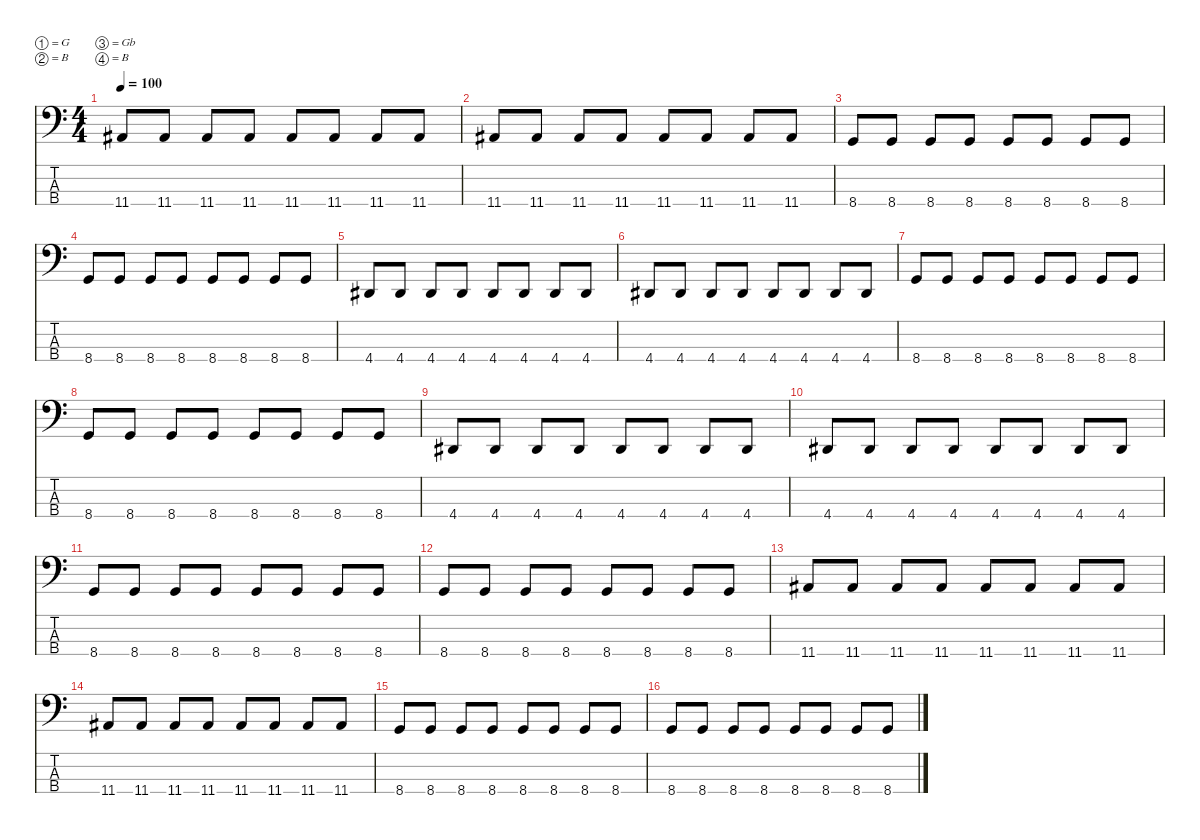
\defaultSystemsLayout 4
\hideDynamics
\bracketExtendMode nobrackets
\singleTrackTrackNamePolicy hidden
\multiTrackTrackNamePolicy hidden
\firstSystemTrackNameMode fullname
\otherSystemsTrackNameOrientation horizontal
\track ("Electric Bass" "el.bs.") {instrument electricbassfinger}
\staff {score tabs}
\tuning (G2 B1 Gb1 B0)
\ts (4 4)
\tempo 100
\clef f4
\ks c
11.4{acc #}.8{dy mf beam Up} 11.4{acc #}.8{beam Up} 11.4{acc #}.8{beam Up} 11.4{acc #}.8{beam Up} 11.4{acc #}.8{beam Up} 11.4{acc #}.8{beam Up} 11.4{acc #}.8{beam Up} 11.4{acc #}.8{beam Up} |
11.4{acc #}.8{beam Up} 11.4{acc #}.8{beam Up} 11.4{acc #}.8{beam Up} 11.4{acc #}.8{beam Up} 11.4{acc #}.8{beam Up} 11.4{acc #}.8{beam Up} 11.4{acc #}.8{beam Up} 11.4{acc #}.8{beam Up} |
8.4.8{beam Up} 8.4.8{beam Up} 8.4.8{beam Up} 8.4.8{beam Up} 8.4.8{beam Up} 8.4.8{beam Up} 8.4.8{beam Up} 8.4.8{beam Up} |
8.4.8{beam Up} 8.4.8{beam Up} 8.4.8{beam Up} 8.4.8{beam Up} 8.4.8{beam Up} 8.4.8{beam Up} 8.4.8{beam Up} 8.4.8{beam Up} |
4.4{acc #}.8{beam Up} 4.4{acc #}.8{beam Up} 4.4{acc #}.8{beam Up} 4.4{acc #}.8{beam Up} 4.4{acc #}.8{beam Up} 4.4{acc #}.8{beam Up} 4.4{acc #}.8{beam Up} 4.4{acc #}.8{beam Up} |
4.4{acc #}.8{beam Up} 4.4{acc #}.8{beam Up} 4.4{acc #}.8{beam Up} 4.4{acc #}.8{beam Up} 4.4{acc #}.8{beam Up} 4.4{acc #}.8{beam Up} 4.4{acc #}.8{beam Up} 4.4{acc #}.8{beam Up} |
8.4.8{beam Up} 8.4.8{beam Up} 8.4.8{beam Up} 8.4.8{beam Up} 8.4.8{beam Up} 8.4.8{beam Up} 8.4.8{beam Up} 8.4.8{beam Up} |
8.4.8{beam Up} 8.4.8{beam Up} 8.4.8{beam Up} 8.4.8{beam Up} 8.4.8{beam Up} 8.4.8{beam Up} 8.4.8{beam Up} 8.4.8{beam Up} |
4.4{acc #}.8{beam Up} 4.4{acc #}.8{beam Up} 4.4{acc #}.8{beam Up} 4.4{acc #}.8{beam Up} 4.4{acc #}.8{beam Up} 4.4{acc #}.8{beam Up} 4.4{acc #}.8{beam Up} 4.4{acc #}.8{beam Up} |
4.4{acc #}.8{beam Up} 4.4{acc #}.8{beam Up} 4.4{acc #}.8{beam Up} 4.4{acc #}.8{beam Up} 4.4{acc #}.8{beam Up} 4.4{acc #}.8{beam Up} 4.4{acc #}.8{beam Up} 4.4{acc #}.8{beam Up} |
8.4.8{beam Up} 8.4.8{beam Up} 8.4.8{beam Up} 8.4.8{beam Up} 8.4.8{beam Up} 8.4.8{beam Up} 8.4.8{beam Up} 8.4.8{beam Up} |
8.4.8{beam Up} 8.4.8{beam Up} 8.4.8{beam Up} 8.4.8{beam Up} 8.4.8{beam Up} 8.4.8{beam Up} 8.4.8{beam Up} 8.4.8{beam Up} |
11.4{acc #}.8{beam Up} 11.4{acc #}.8{beam Up} 11.4{acc #}.8{beam Up} 11.4{acc #}.8{beam Up} 11.4{acc #}.8{beam Up} 11.4{acc #}.8{beam Up} 11.4{acc #}.8{beam Up} 11.4{acc #}.8{beam Up} |
11.4{acc #}.8{beam Up} 11.4{acc #}.8{beam Up} 11.4{acc #}.8{beam Up} 11.4{acc #}.8{beam Up} 11.4{acc #}.8{beam Up} 11.4{acc #}.8{beam Up} 11.4{acc #}.8{beam Up} 11.4{acc #}.8{beam Up} |
8.4.8{beam Up} 8.4.8{beam Up} 8.4.8{beam Up} 8.4.8{beam Up} 8.4.8{beam Up} 8.4.8{beam Up} 8.4.8{beam Up} 8.4.8{beam Up} |
8.4.8{beam Up} 8.4.8{beam Up} 8.4.8{beam Up} 8.4.8{beam Up} 8.4.8{beam Up} 8.4.8{beam Up} 8.4.8{beam Up} 8.4.8{beam Up}
